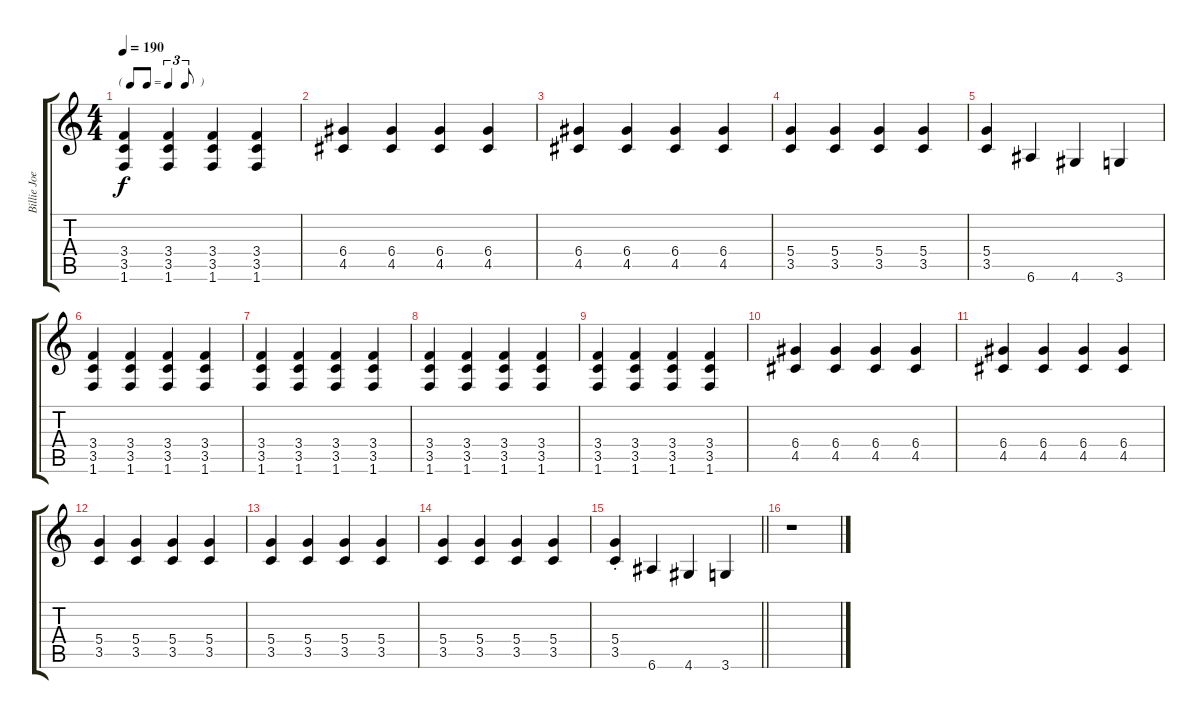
\track ("Billie Joe" "Billie Joe") {instrument distortionguitar}
\staff {score tabs}
\tuning (E4 B3 G3 D3 A2 E2) {hide}
\ts (4 4)
\tf triplet8th
\tempo 190
\clef g2
\ks c
(3.4 3.5 1.6).4{dy f} (3.4 3.5 1.6).4 (3.4 3.5 1.6).4 (3.4 3.5 1.6).4 |
(6.4 4.5).4 (6.4 4.5).4 (6.4 4.5).4 (6.4 4.5).4 |
(6.4 4.5).4 (6.4 4.5).4 (6.4 4.5).4 (6.4 4.5).4 |
(5.4 3.5).4 (5.4 3.5).4 (5.4 3.5).4 (5.4 3.5).4 |
(5.4 3.5).4 6.6.4 4.6.4 3.6.4 |
(3.4 3.5 1.6).4 (3.4 3.5 1.6).4 (3.4 3.5 1.6).4 (3.4 3.5 1.6).4 |
(3.4 3.5 1.6).4 (3.4 3.5 1.6).4 (3.4 3.5 1.6).4 (3.4 3.5 1.6).4 |
(3.4 3.5 1.6).4 (3.4 3.5 1.6).4 (3.4 3.5 1.6).4 (3.4 3.5 1.6).4 |
(3.4 3.5 1.6).4 (3.4 3.5 1.6).4 (3.4 3.5 1.6).4 (3.4 3.5 1.6).4 |
(6.4 4.5).4 (6.4 4.5).4 (6.4 4.5).4 (6.4 4.5).4 |
(6.4 4.5).4 (6.4 4.5).4 (6.4 4.5).4 (6.4 4.5).4 |
(5.4 3.5).4 (5.4 3.5).4 (5.4 3.5).4 (5.4 3.5).4 |
(5.4 3.5).4 (5.4 3.5).4 (5.4 3.5).4 (5.4 3.5).4 |
(5.4 3.5).4 (5.4 3.5).4 (5.4 3.5).4 (5.4 3.5).4 |
\barLineRight lightlight
(5.4{st} 3.5{st}).4 6.6.4 4.6.4 3.6.4 |
r.1
